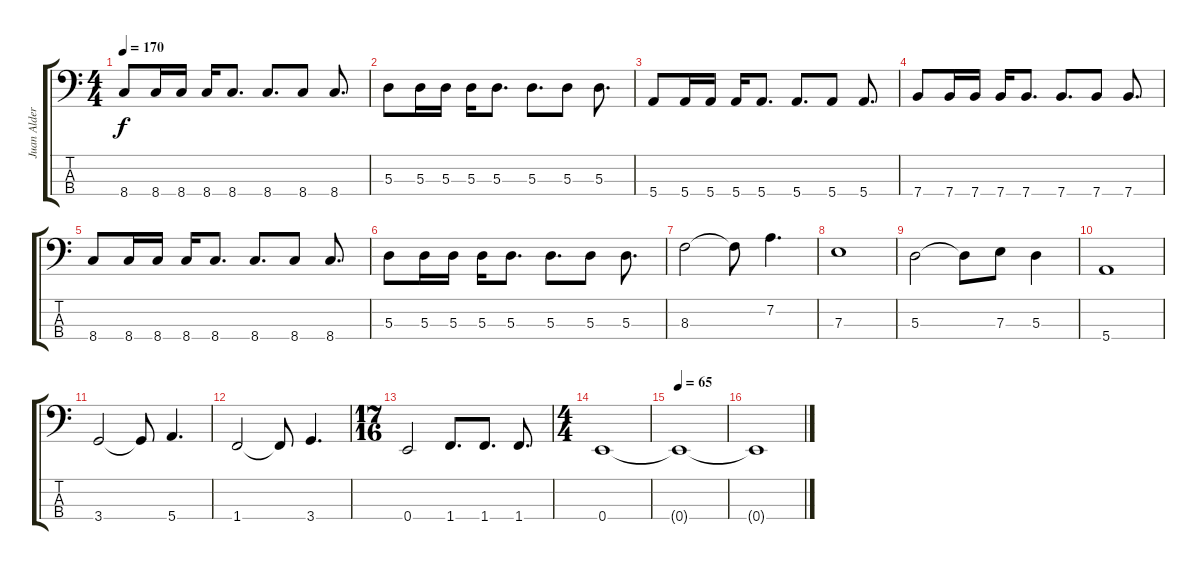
\track ("Juan Alderte De La Peña [Bass]" "Juan Alder") {instrument electricbassfinger}
\staff {score tabs}
\tuning (G2 D2 A1 E1) {hide}
\ts (4 4)
\tempo 170
\clef f4
\ks c
8.4.8{dy f} 8.4.16 8.4.16 8.4.16 8.4.8{d} 8.4.8{d} 8.4.8 8.4.8{d} |
5.3.8 5.3.16 5.3.16 5.3.16 5.3.8{d} 5.3.8{d} 5.3.8 5.3.8{d} |
5.4.8 5.4.16 5.4.16 5.4.16 5.4.8{d} 5.4.8{d} 5.4.8 5.4.8{d} |
7.4.8 7.4.16 7.4.16 7.4.16 7.4.8{d} 7.4.8{d} 7.4.8 7.4.8{d} |
8.4.8 8.4.16 8.4.16 8.4.16 8.4.8{d} 8.4.8{d} 8.4.8 8.4.8{d} |
5.3.8 5.3.16 5.3.16 5.3.16 5.3.8{d} 5.3.8{d} 5.3.8 5.3.8{d} |
8.3.2 8.3{t}.8 7.2.4{d} |
7.3.1 |
5.3.2 5.3{t}.8 7.3.8 5.3.4 |
5.4.1 |
3.4.2 3.4{t}.8 5.4.4{d} |
1.4.2 1.4{t}.8 3.4.4{d} |
\ts (17 16)
0.4.2 1.4.8{d} 1.4.8{d} 1.4.8{d} |
\ts (4 4)
0.4.1{volume 0} |
\tempo 65
0.4{t}.1 |
0.4{t}.1
